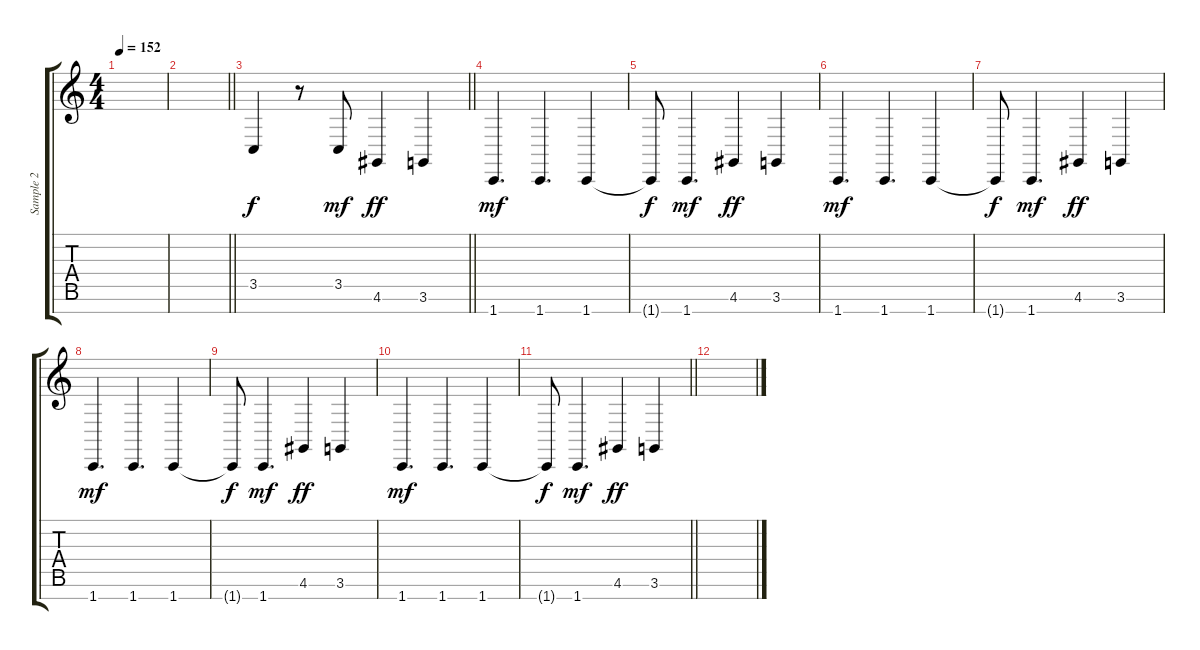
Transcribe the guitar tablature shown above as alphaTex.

\track ("Sample 2" "Sample 2") {instrument fx4atmosphere}
\staff {score tabs}
\tuning (E4 B3 G3 D3 A2 E2 B1) {hide}
\ts (4 4)
\tempo 152
\clef g2
\ks c
|
\barLineRight lightlight
|
\section ("" " ")
\barLineRight lightlight
3.5.4{volume 15} r.8 3.5.8{dy mf} 4.6.4{dy ff} 3.6.4 |
\section ("" " ")
1.7.4{d dy mf} 1.7.4{d} 1.7.4 |
1.7{t}.8{dy f} 1.7.4{d dy mf} 4.6.4{dy ff} 3.6.4 |
1.7.4{d dy mf} 1.7.4{d} 1.7.4 |
1.7{t}.8{dy f} 1.7.4{d dy mf} 4.6.4{dy ff} 3.6.4 |
1.7.4{d dy mf} 1.7.4{d} 1.7.4 |
1.7{t}.8{dy f} 1.7.4{d dy mf} 4.6.4{dy ff} 3.6.4 |
1.7.4{d dy mf} 1.7.4{d} 1.7.4 |
\barLineRight lightlight
1.7{t}.8{dy f} 1.7.4{d dy mf} 4.6.4{dy ff} 3.6.4 |
\section ("" " ")
